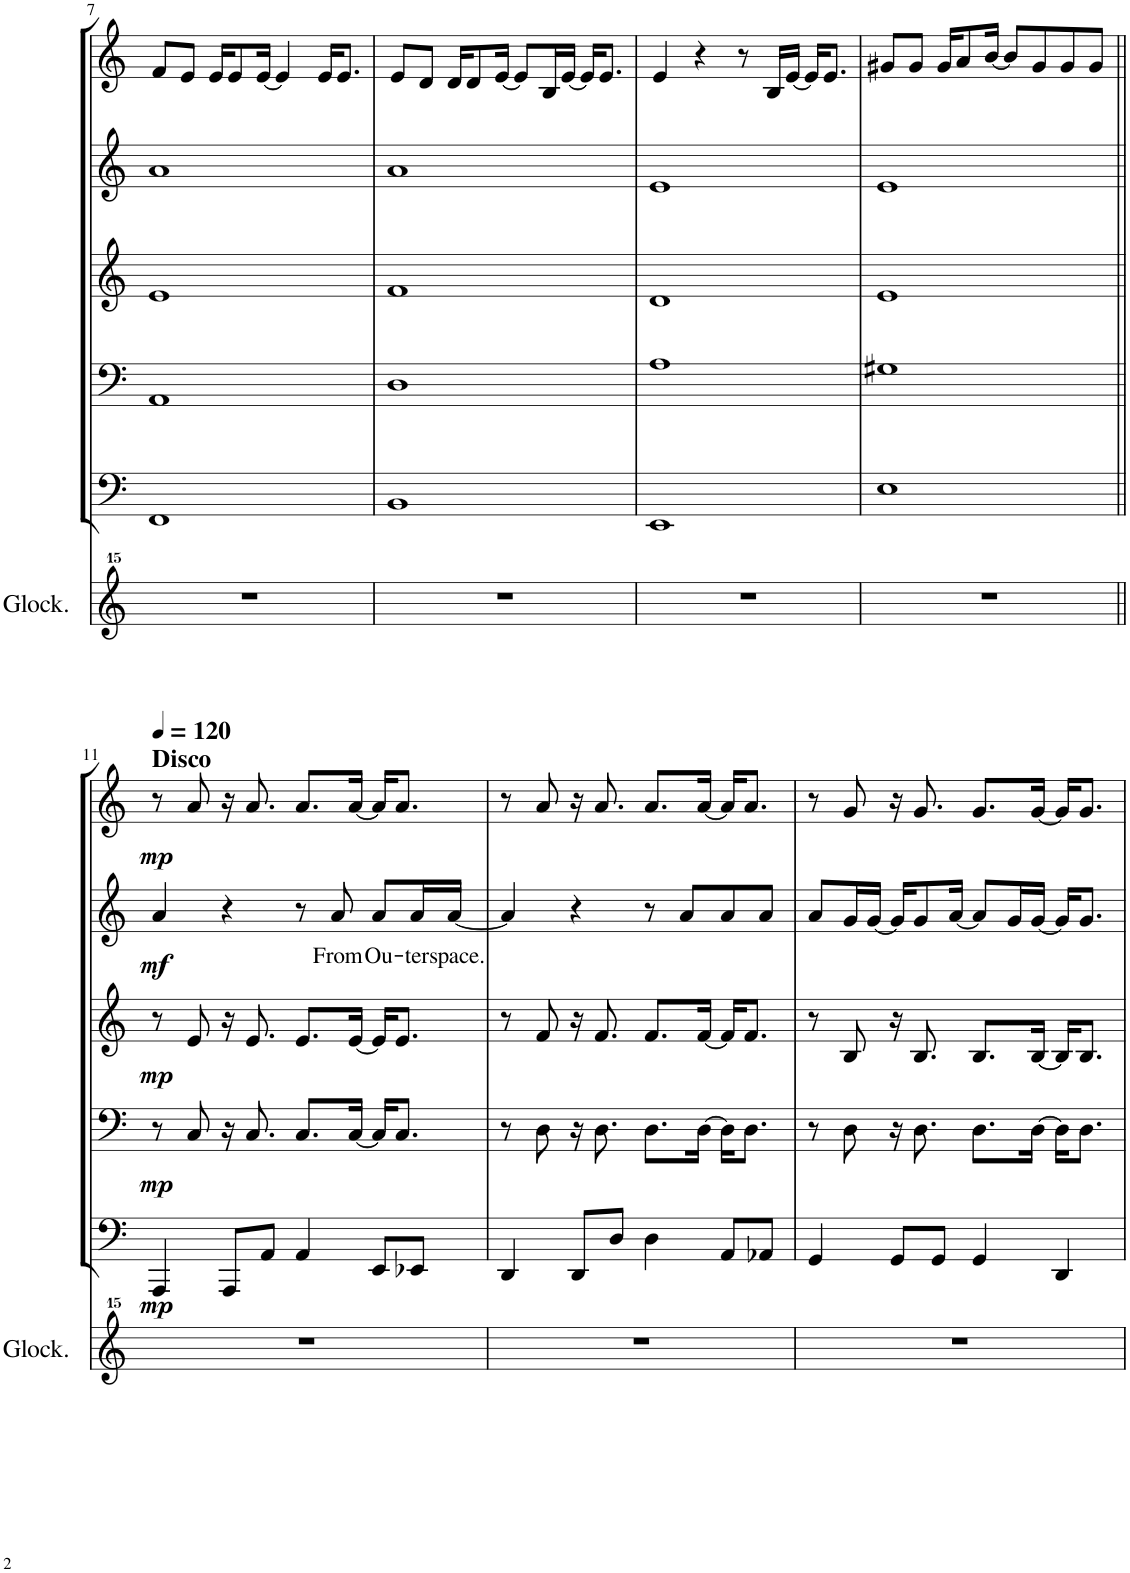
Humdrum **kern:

**kern	**kern	**dynam	**kern	**dynam	**kern	**dynam	**kern	**text	**dynam	**kern	**dynam
*part6	*part5	*part5	*part4	*part4	*part3	*part3	*part2	*part2	*part2	*part1	*part1
*staff6	*staff5	*staff5	*staff4	*staff4	*staff3	*staff3	*staff2	*staff2	*staff2	*staff1	*staff1
*I"Glockenspiel	*I"Tuba	*	*I"Trombone	*	*I"Horn in F	*	*I"Bb Trumpet 2	*	*	*I"Bb Trumpet 1	*
*I'Glock.	*I'Tba	*	*I'Trb	*	*I'Hn	*	*I'Tpt	*	*	*I'Tpt	*
!!LO:PB:g=z
*clefG^^2	*clefF4	*	*clefF4	*	*clefG2	*	*clefG2	*	*	*clefG2	*
*	*	*	*	*	*ITrd4c7	*	*ITrd1c2	*	*	*ITrd1c2	*
*k[]	*k[]	*	*k[]	*	*k[]	*	*k[]	*	*	*k[]	*
*M4/4	*M4/4	*	*M4/4	*	*M4/4	*	*M4/4	*	*	*M4/4	*
=7	=7	=7	=7	=7	=7	=7	=7	=7	=7	=7	=7
1r	1FF	.	1AA	.	1e	.	1a	.	.	8f/L	.
.	.	.	.	.	.	.	.	.	.	8e/J	.
.	.	.	.	.	.	.	.	.	.	16e/KL	.
.	.	.	.	.	.	.	.	.	.	8e/	.
.	.	.	.	.	.	.	.	.	.	[16e/Jk	.
.	.	.	.	.	.	.	.	.	.	4e/]	.
.	.	.	.	.	.	.	.	.	.	16e/KL	.
.	.	.	.	.	.	.	.	.	.	8.e/J	.
=8	=8	=8	=8	=8	=8	=8	=8	=8	=8	=8	=8
1r	1BB	.	1D	.	1f	.	1a	.	.	8e/L	.
.	.	.	.	.	.	.	.	.	.	8d/J	.
.	.	.	.	.	.	.	.	.	.	16d/KL	.
.	.	.	.	.	.	.	.	.	.	8d/	.
.	.	.	.	.	.	.	.	.	.	[16e/Jk	.
.	.	.	.	.	.	.	.	.	.	8e/L]	.
.	.	.	.	.	.	.	.	.	.	16B/L	.
.	.	.	.	.	.	.	.	.	.	[16e/JJ	.
.	.	.	.	.	.	.	.	.	.	16e/KL]	.
.	.	.	.	.	.	.	.	.	.	8.e/J	.
=9	=9	=9	=9	=9	=9	=9	=9	=9	=9	=9	=9
1r	1EE	.	1A	.	1d	.	1e	.	.	4e/	.
.	.	.	.	.	.	.	.	.	.	4r	.
.	.	.	.	.	.	.	.	.	.	8r	.
.	.	.	.	.	.	.	.	.	.	16B/LL	.
.	.	.	.	.	.	.	.	.	.	[16e/JJ	.
.	.	.	.	.	.	.	.	.	.	16e/KL]	.
.	.	.	.	.	.	.	.	.	.	8.e/J	.
=10	=10	=10	=10	=10	=10	=10	=10	=10	=10	=10	=10
1r	1E	.	1G#X	.	1e	.	1e	.	.	8g#X/L	.
.	.	.	.	.	.	.	.	.	.	8g#/J	.
.	.	.	.	.	.	.	.	.	.	16g#/KL	.
.	.	.	.	.	.	.	.	.	.	8a/	.
.	.	.	.	.	.	.	.	.	.	[16b/Jk	.
.	.	.	.	.	.	.	.	.	.	8b/L]	.
.	.	.	.	.	.	.	.	.	.	8g#/	.
.	.	.	.	.	.	.	.	.	.	8g#/	.
.	.	.	.	.	.	.	.	.	.	8g#/J	.
!!LO:LB:g=z
=11||	=11||	=11||	=11||	=11||	=11||	=11||	=11||	=11||	=11||	=11||	=11||
*	*	*	*	*	*	*	*	*	*	*MM120	*
!	!	!	!	!	!	!	!	!	!	!LO:TX:a:t=Disco	!
!	!	!LO:DY:b	!	!LO:DY:b	!	!LO:DY:b	!	!	!LO:DY:b	!	!LO:DY:b
1r	4AAA/	mp	8r	mp	8r	mp	4a/	.	mf	8r	mp
.	.	.	8C/	.	8e/	.	.	.	.	8a/	.
.	8AAA/L	.	16r	.	16r	.	4r	.	.	16r	.
.	.	.	8.C/	.	8.e/	.	.	.	.	8.a/	.
.	8AA/J	.	.	.	.	.	.	.	.	.	.
.	4AA/	.	8.C/L	.	8.e/L	.	8r	.	.	8.a/L	.
!	!	!	!	!	!	!	!	!LO:LY:b	!	!	!
.	.	.	.	.	.	.	8a/	From	.	.	.
.	.	.	[16C/Jk	.	[16e/Jk	.	.	.	.	[16a/Jk	.
!	!	!	!	!	!	!	!	!LO:LY:b	!	!	!
.	8EE/L	.	16C/KL]	.	16e/KL]	.	8a/L	Ou-	.	16a/KL]	.
.	.	.	8.C/J	.	8.e/J	.	.	.	.	8.a/J	.
!	!	!	!	!	!	!	!	!LO:LY:b	!	!	!
.	8EE-X/J	.	.	.	.	.	16a/L	-ter	.	.	.
!	!	!	!	!	!	!	!	!LO:LY:b	!	!	!
.	.	.	.	.	.	.	[16a/JJ	space.	.	.	.
=12	=12	=12	=12	=12	=12	=12	=12	=12	=12	=12	=12
1r	4DD/	.	8r	.	8r	.	4a/]	.	.	8r	.
.	.	.	8D\	.	8f/	.	.	.	.	8a/	.
.	8DD/L	.	16r	.	16r	.	4r	.	.	16r	.
.	.	.	8.D\	.	8.f/	.	.	.	.	8.a/	.
.	8D/J	.	.	.	.	.	.	.	.	.	.
.	4D\	.	8.D\L	.	8.f/L	.	8r	.	.	8.a/L	.
.	.	.	.	.	.	.	8a/L	.	.	.	.
.	.	.	[16D\Jk	.	[16f/Jk	.	.	.	.	[16a/Jk	.
.	8AA/L	.	16D\KL]	.	16f/KL]	.	8a/	.	.	16a/KL]	.
.	.	.	8.D\J	.	8.f/J	.	.	.	.	8.a/J	.
.	8AA-X/J	.	.	.	.	.	8a/J	.	.	.	.
=13	=13	=13	=13	=13	=13	=13	=13	=13	=13	=13	=13
1r	4GG/	.	8r	.	8r	.	8a/L	.	.	8r	.
.	.	.	8D\	.	8B/	.	16g/L	.	.	8g/	.
.	.	.	.	.	.	.	[16g/JJ	.	.	.	.
.	8GG/L	.	16r	.	16r	.	16g/KL]	.	.	16r	.
.	.	.	8.D\	.	8.B/	.	8g/	.	.	8.g/	.
.	8GG/J	.	.	.	.	.	.	.	.	.	.
.	.	.	.	.	.	.	[16a/Jk	.	.	.	.
.	4GG/	.	8.D\L	.	8.B/L	.	8a/L]	.	.	8.g/L	.
.	.	.	.	.	.	.	16g/L	.	.	.	.
.	.	.	[16D\Jk	.	[16B/Jk	.	[16g/JJ	.	.	[16g/Jk	.
.	4DD/	.	16D\KL]	.	16B/KL]	.	16g/KL]	.	.	16g/KL]	.
.	.	.	8.D\J	.	8.B/J	.	8.g/J	.	.	8.g/J	.
=	=	=	=	=	=	=	=	=	=	=	=
*-	*-	*-	*-	*-	*-	*-	*-	*-	*-	*-	*-
